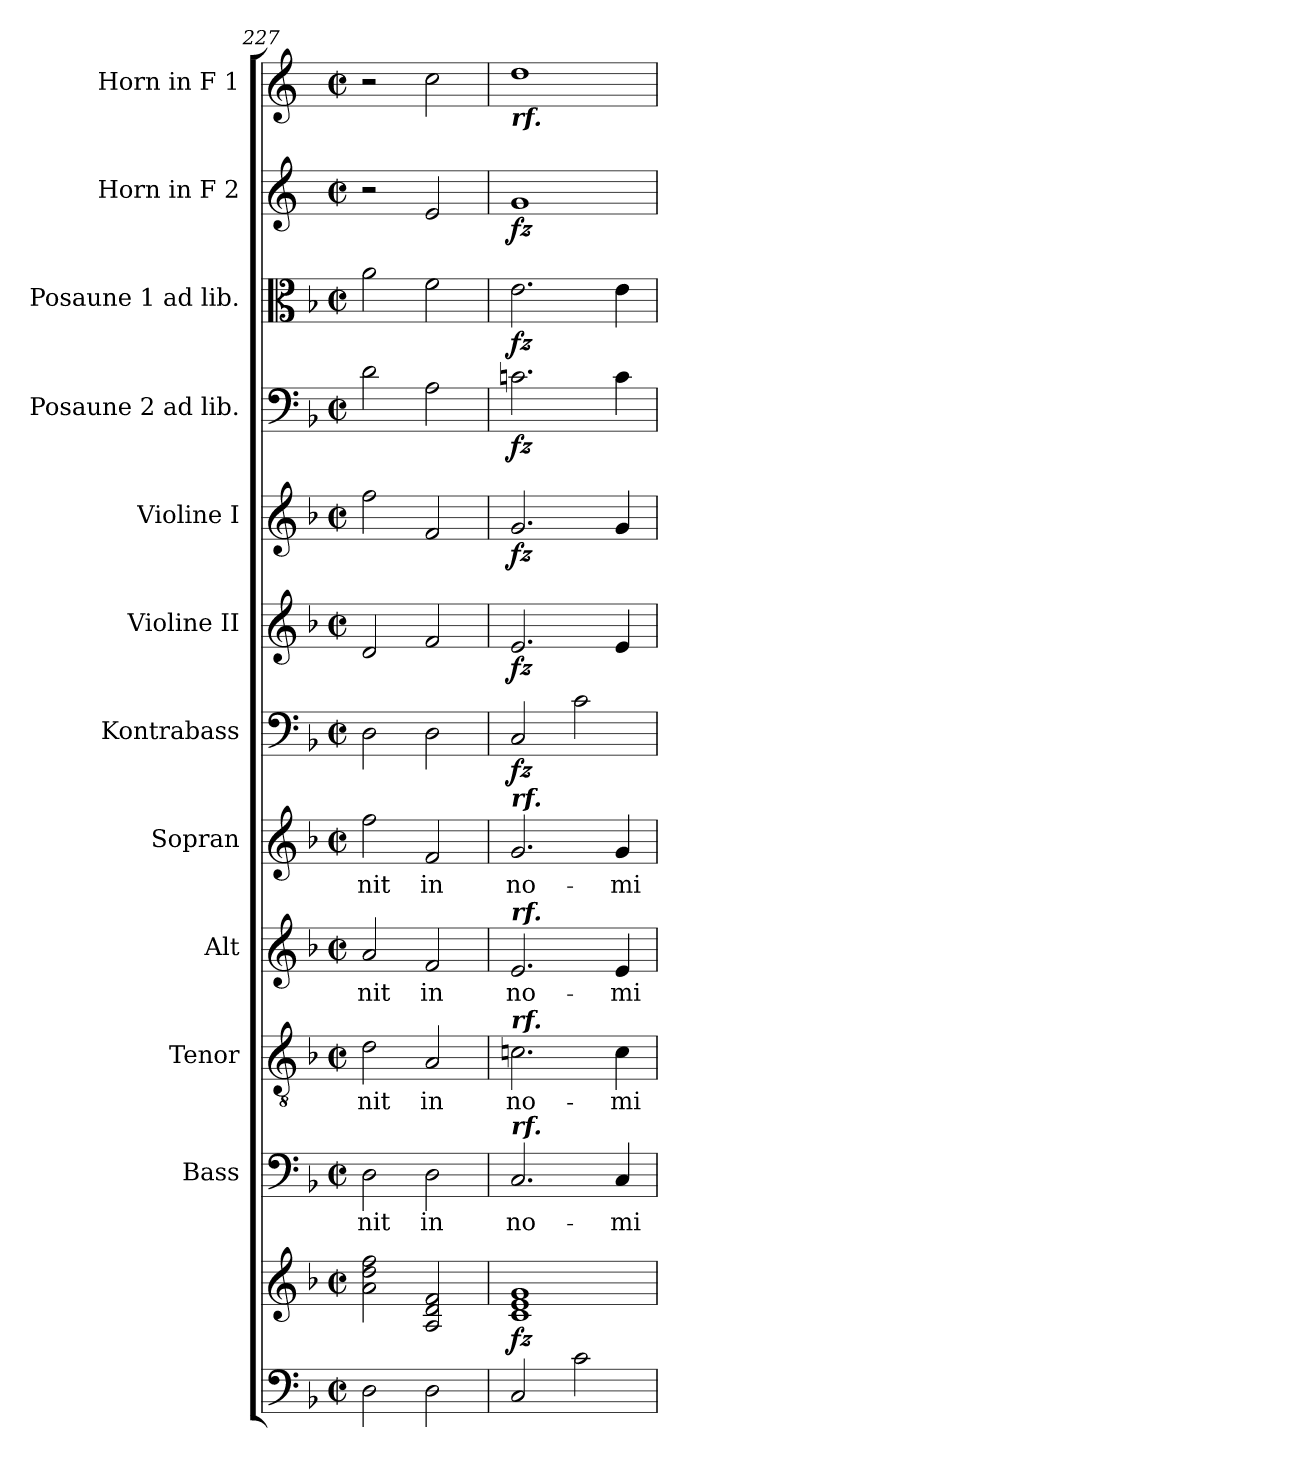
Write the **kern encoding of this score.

**kern	**kern	**dynam	**kern	**text	**kern	**text	**kern	**text	**kern	**text	**kern	**dynam	**kern	**dynam	**kern	**dynam	**kern	**dynam	**kern	**dynam	**kern	**dynam	**kern
*part12	*part12	*part12	*part11	*part11	*part10	*part10	*part9	*part9	*part8	*part8	*part7	*part7	*part6	*part6	*part5	*part5	*part4	*part4	*part3	*part3	*part2	*part2	*part1
*staff13	*staff12	*staff12/13	*staff11	*staff11	*staff10	*staff10	*staff9	*staff9	*staff8	*staff8	*staff7	*staff7	*staff6	*staff6	*staff5	*staff5	*staff4	*staff4	*staff3	*staff3	*staff2	*staff2	*staff1
*	*	*	*I"Bass	*	*I"Tenor	*	*I"Alt	*	*I"Sopran	*	*I"Kontrabass	*	*I"Violine II	*	*I"Violine I	*	*I"Posaune 2 ad lib.	*	*I"Posaune 1 ad lib.	*	*I"Horn in F 2	*	*I"Horn in F 1
*	*	*	*I'B.	*	*I'T.	*	*I'A.	*	*I'S.	*	*I'Kb.	*	*I'Vl. II	*	*I'Vl. I	*	*I'Pos. 2	*	*I'Pos. 1	*	*I'Hrn. F 2	*	*I'Hrn. F 1
*clefF4	*clefG2	*	*clefF4	*	*clefGv2	*	*clefG2	*	*clefG2	*	*clefF4	*	*clefG2	*	*clefG2	*	*clefF4	*	*clefC3	*	*clefG2	*	*clefG2
*	*	*	*	*	*	*	*	*	*	*	*ITrd7c12	*	*	*	*	*	*	*	*	*	*ITrd4c7	*	*ITrd4c7
*k[b-]	*k[b-]	*	*k[b-]	*	*k[b-]	*	*k[b-]	*	*k[b-]	*	*k[b-]	*	*k[b-]	*	*k[b-]	*	*k[b-]	*	*k[b-]	*	*k[b-]	*	*k[b-]
*F:	*F:	*	*F:	*	*F:	*	*F:	*	*F:	*	*F:	*	*F:	*	*F:	*	*F:	*	*F:	*	*F:	*	*F:
*M2/2	*M2/2	*	*M2/2	*	*M2/2	*	*M2/2	*	*M2/2	*	*M2/2	*	*M2/2	*	*M2/2	*	*M2/2	*	*M2/2	*	*M2/2	*	*M2/2
*met(c|)	*met(c|)	*	*met(c|)	*	*met(c|)	*	*met(c|)	*	*met(c|)	*	*met(c|)	*	*met(c|)	*	*met(c|)	*	*met(c|)	*	*met(c|)	*	*met(c|)	*	*met(c|)
=227	=227	=227	=227	=227	=227	=227	=227	=227	=227	=227	=227	=227	=227	=227	=227	=227	=227	=227	=227	=227	=227	=227	=227
!	!	!	!	!LO:LY:b	!	!LO:LY:b	!	!LO:LY:b	!	!LO:LY:b	!	!	!	!	!	!	!	!	!	!	!	!	!
2D\	2a\ 2dd\ 2ff\	.	2D\	-nit	2d\	-nit	2a/	-nit	2ff\	-nit	2DD\	.	2d/	.	2ff\	.	2d\	.	2a\	.	2r	.	2r
!	!	!	!	!LO:LY:b	!	!LO:LY:b	!	!LO:LY:b	!	!LO:LY:b	!	!	!	!	!	!	!	!	!	!	!	!	!
2D\	2A/ 2d/ 2f/	.	2D\	in	2A/	in	2f/	in	2f/	in	2DD\	.	2f/	.	2f/	.	2A\	.	2f\	.	2A/	.	2f\
=228	=228	=228	=228	=228	=228	=228	=228	=228	=228	=228	=228	=228	=228	=228	=228	=228	=228	=228	=228	=228	=228	=228	=228
!	!	!	!	!	!	!	!	!	!	!	!	!	!	!	!	!	!	!	!	!	!	!	!LO:TX:b:Bi:t=rf.
!	!	!	!	!	!	!	!	!	!LO:TX:a:Bi:t=rf.	!	!	!	!	!	!	!	!	!	!	!	!	!	!
!	!	!	!	!	!	!	!LO:TX:a:Bi:t=rf.	!	!	!	!	!	!	!	!	!	!	!	!	!	!	!	!
!	!	!	!	!	!LO:TX:a:Bi:t=rf.	!	!	!	!	!	!	!	!	!	!	!	!	!	!	!	!	!	!
!	!	!	!LO:TX:a:Bi:t=rf.	!	!	!	!	!	!	!	!	!	!	!	!	!	!	!	!	!	!	!	!
!	!	!LO:DY:a=2	!	!LO:LY:b	!	!LO:LY:b	!	!LO:LY:b	!	!LO:LY:b	!	!LO:DY:b	!	!LO:DY:b	!	!LO:DY:b	!	!LO:DY:b	!	!LO:DY:b	!	!LO:DY:b	!
2C/	1c 1e 1g	fz	2.C/	no-	2.cn\	no-	2.e/	no-	2.g/	no-	2CC/	fz	2.e/	fz	2.g/	fz	2.cn\	fz	2.e\	fz	1c	fz	1g
2c\	.	.	.	.	.	.	.	.	.	.	2C\	.	.	.	.	.	.	.	.	.	.	.	.
!	!	!	!	!LO:LY:b	!	!LO:LY:b	!	!LO:LY:b	!	!LO:LY:b	!	!	!	!	!	!	!	!	!	!	!	!	!
.	.	.	4C/	-mi-	4c\	-mi-	4e/	-mi-	4g/	-mi-	.	.	4e/	.	4g/	.	4c\	.	4e\	.	.	.	.
=	=	=	=	=	=	=	=	=	=	=	=	=	=	=	=	=	=	=	=	=	=	=	=
*-	*-	*-	*-	*-	*-	*-	*-	*-	*-	*-	*-	*-	*-	*-	*-	*-	*-	*-	*-	*-	*-	*-	*-
